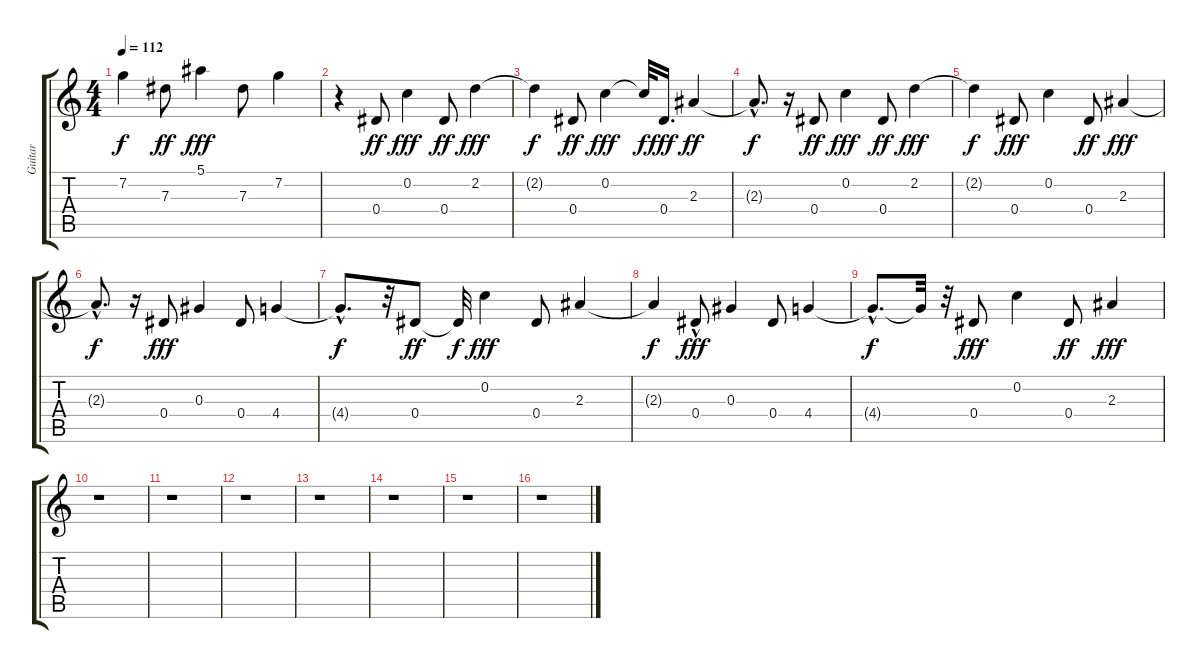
\track ("Guitar" "Guitar") {instrument electricguitarclean}
\staff {score tabs}
\tuning (F4 C4 Ab3 Eb3 Bb2 F2) {hide}
\ts (4 4)
\tempo 112
\clef g2
\ks c
7.2{t}.4{dy f} 7.3.8{dy ff} 5.1.4{dy fff} 7.3.8 7.2.4 |
r.4 0.4.8{dy ff} 0.2.4{dy fff} 0.4.8{dy ff} 2.2.4{dy fff} |
2.2{t}.4{dy f} 0.4.8{dy ff} 0.2.4{dy fff} 0.2{t}.32{dy f} 0.4.16{d dy fff} 2.3.4{dy ff} |
2.3{hac t}.8{d dy f} r.16 0.4.8{dy ff} 0.2.4{dy fff} 0.4.8{dy ff} 2.2.4{dy fff} |
2.2{t}.4{dy f} 0.4.8{dy fff} 0.2.4 0.4.8{dy ff} 2.3.4{dy fff} |
2.3{hac t}.8{d dy f} r.16 0.4.8{dy fff} 0.3.4 0.4.8 4.4.4 |
4.4{hac t}.8{d dy f} r.32 0.4.8{dy ff} 0.4{t}.32{dy f} 0.2.4{dy fff} 0.4.8 2.3.4 |
2.3{t}.4{dy f} 0.4{hac}.8{dy fff} 0.3.4 0.4.8 4.4.4 |
4.4{hac t}.8{d dy f} 4.4{t}.32 r.32 0.4.8{dy fff} 0.2.4 0.4.8{dy ff} 2.3.4{dy fff} |
r.1 |
r.1 |
r.1 |
r.1 |
r.1 |
r.1 |
r.1
